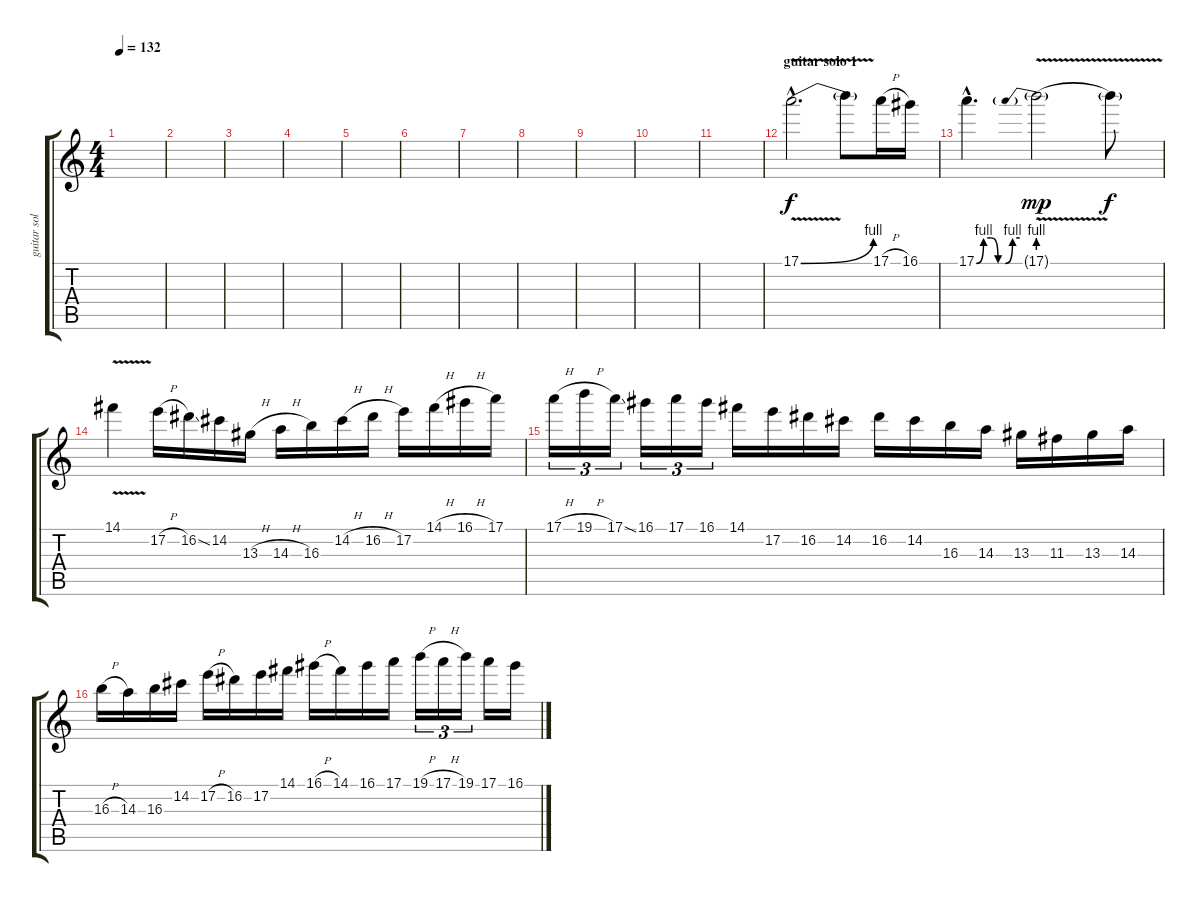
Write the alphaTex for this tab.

\track ("guitar solo" "guitar sol") {instrument distortionguitar}
\staff {score tabs}
\tuning (E4 B3 G3 D3 A2 E2) {hide}
\ts (4 4)
\tempo 132
\clef g2
\ks c
|
|
|
|
|
|
|
|
|
|
|
\section ("" "guitar solo 1")
17.1{be (bend 0 0 60 4) v hac}.2{d} 17.1{t}.8 17.1{h}.16 16.1.16 |
17.1{be (custom 0 0 10 4 20 4 30 0 40 0 50 4 60 4) hac}.4{d} 17.1{be (prebend 0 4 60 4) v g}.2{dy mp} 17.1{t}.8{dy f} |
14.1{v}.4 17.2{h}.16 16.2{ss}.16 14.2.16 13.3{h}.16 14.3{h}.16 16.3.16 14.2{h}.16 16.2{h}.16 17.2.16 14.1{h}.16 16.1{h}.16 17.1.16 |
17.1{h}.16{tu (3 2)} 19.1{h}.16{tu (3 2)} 17.1{ss}.16{tu (3 2)} 16.1.16{tu (3 2)} 17.1.16{tu (3 2)} 16.1.16{tu (3 2)} 14.1.16 17.2.16 16.2.16 14.2.16 16.2.16 14.2.16 16.3.16 14.3.16 13.3.16 11.3.16 13.3.16 14.3.16 |
16.3{h}.16 14.3.16 16.3.16 14.2.16 17.2{h}.16 16.2.16 17.2.16 14.1.16 16.1{h}.16 14.1.16 16.1.16 17.1.16 19.1{h}.16{tu (3 2)} 17.1{h}.16{tu (3 2)} 19.1.16{tu (3 2)} 17.1.16 16.1.16
